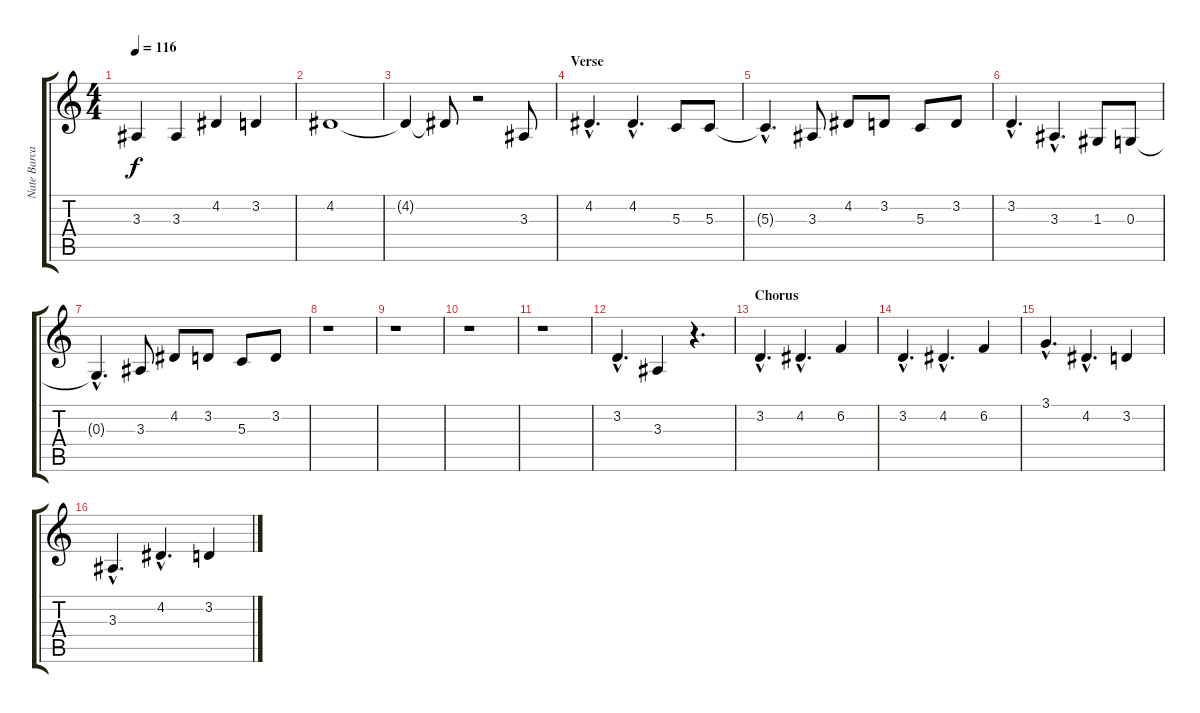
\track ("Nate Barcalow" "Nate Barca") {instrument lead2sawtooth}
\staff {score tabs}
\tuning (E4 B3 G3 D3 A2 E2) {hide}
\ts (4 4)
\tempo 116
\clef g2
\ks c
3.3.4{dy f} 3.3.4 4.2.4 3.2.4 |
4.2.1 |
4.2{t}.4 4.2{t}.8 r.2 3.3.8 |
\section ("" "Verse")
4.2{hac}.4{d} 4.2{hac}.4{d} 5.3.8 5.3.8 |
5.3{hac t}.4{d} 3.3.8 4.2.8 3.2.8 5.3.8 3.2.8 |
3.2{hac}.4{d} 3.3{hac}.4{d} 1.3.8 0.3.8 |
0.3{hac t}.4{d} 3.3.8 4.2.8 3.2.8 5.3.8 3.2.8 |
r.1 |
r.1 |
r.1 |
r.1 |
3.2{hac}.4{d} 3.3.4 r.4{d} |
\section ("" "Chorus")
3.2{hac}.4{d} 4.2{hac}.4{d} 6.2.4 |
3.2{hac}.4{d} 4.2{hac}.4{d} 6.2.4 |
3.1{hac}.4{d} 4.2{hac}.4{d} 3.2.4 |
3.3{hac}.4{d} 4.2{hac}.4{d} 3.2.4
